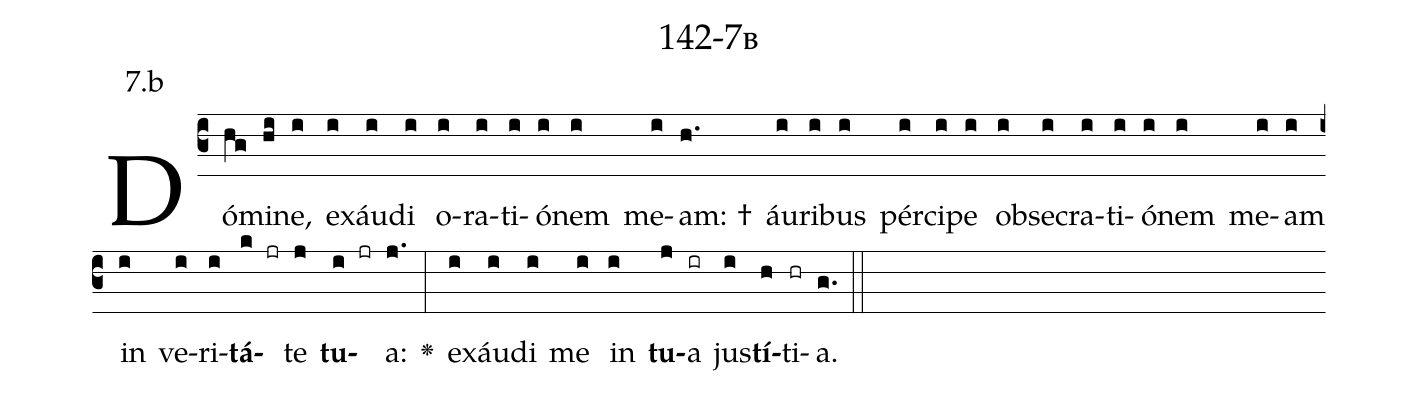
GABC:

name: 142-7b;
annotation: 7.b;
%%
(c3)Dó(hg)mi(hi)ne,(i) ex(i)áu(i)di(i) o(i)ra(i)ti(i)ó(i)nem(i) me(i)am: †(h.) áu(i)ri(i)bus(i) pér(i)ci(i)pe(i) ob(i)se(i)cra(i)ti(i)ó(i)nem(i) me(i)am(i) in(i) ve(i)ri(i)<b>tá</b>(k jr)te(j) <b>tu</b>(i jr)a:(j.) <v>\greheightstar</v>(:) ex(i)áu(i)di(i) me(i) in(i) <b>tu</b>(j)a(ir) jus(i)<b>tí</b>(h)ti(hr)a.(g.) (::)


%E(i) u(i) o(j) u(i) a(h) e.(g.) (::)
